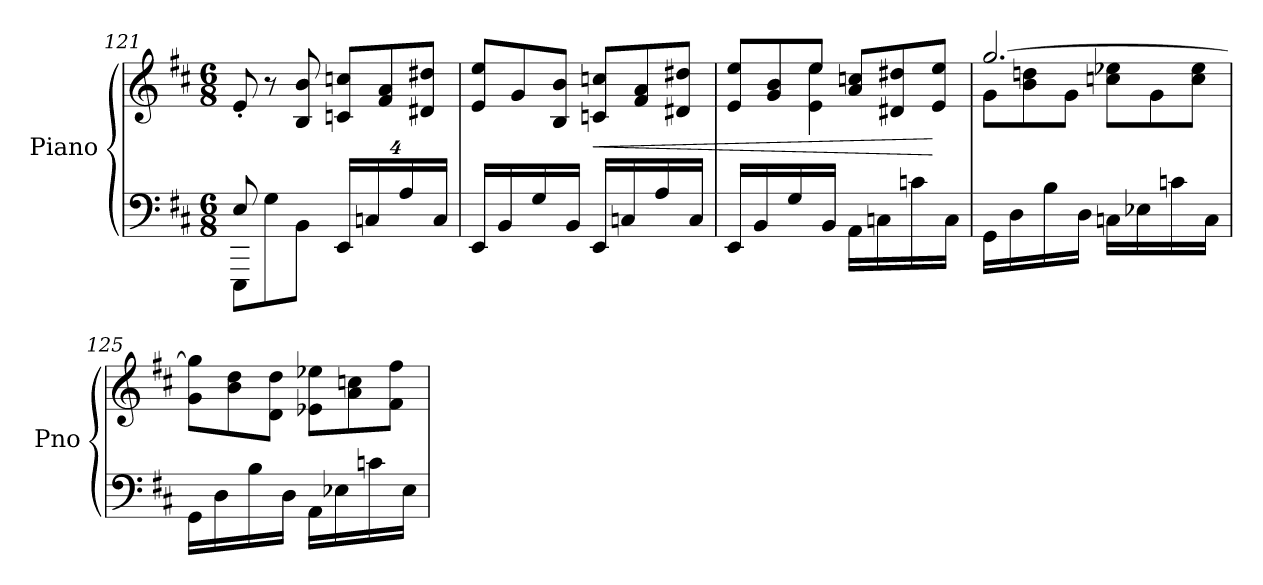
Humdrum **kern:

**kern	**kern	**dynam
*part1	*part1	*part1
*staff2	*staff1	*staff1/2
*I"Piano	*	*
*I'Pno	*	*
!!LO:LB:g=z
*clefF4	*clefG2	*
*k[f#c#]	*k[f#c#]	*
*M6/8	*M6/8	*
=121	=121	=121
*^	*	*
!	!	!	!LO:DY:b
8E/	8EEE\L	8e'/	other-dynamics
2ryy	8G\	8r	.
.	8BB\J	8B/ 8b/	.
*	*Xbrackettup	*	*
.	32%3EE/L	8cn/ 8ccn/L	.
.	32%3Cn/	.	.
.	.	8f#/ 8a/	.
.	32%3A/	.	.
8ryy	.	8d#X/ 8dd#X/J	.
.	32%3C/J	.	.
*v	*v	*	*
=122	=122	=122
*Xtuplet	*	*
32%3EE/L	8e/ 8ee/L	.
32%3BB/	.	.
.	8g/	.
32%3G/	.	.
.	8B/ 8b/J	.
32%3BB/J	.	.
!	!	!LO:HP:b
32%3EE/L	8cn/ 8ccn/L	<
32%3Cn/	.	.
.	8f#/ 8a/	.
32%3A/	.	.
.	8d#X/ 8dd#X/J	.
32%3C/J	.	.
=123	=123	=123
*	*^	*
32%3EE/L	8e/ 8ee/L	4ryy	.
32%3BB/	.	.	.
.	8g/ 8b/	.	.
32%3G/	.	.	.
.	8ee/J	4e\ 4ee\	.
32%3BB/J	.	.	.
32%3AA\L	8a/ 8ccn/L	.	.
32%3Cn\	.	.	.
.	8d#X/ 8dd#X/	4ryy	.
32%3cn\	.	.	.
.	8e/ 8ee/J	.	[
32%3C\J	.	.	.
=124	=124	=124	=124
32%3GG\L	[2.gg/	8g\L	.
32%3D\	.	.	.
.	.	8b\ 8ddn\	.
32%3B\	.	.	.
.	.	8g\J	.
32%3D\J	.	.	.
32%3Cn\L	.	8ccn\ 8ee-X\L	.
32%3E-X\	.	.	.
.	.	8g\	.
32%3cn\	.	.	.
.	.	8cc\ 8ee-\J	.
32%3C\J	.	.	.
*	*v	*v	*
=125	=125	=125
32%3GG\L	8g\ 8gg\]L	.
32%3D\	.	.
.	8b\ 8dd\	.
32%3B\	.	.
.	8d\ 8dd\J	.
32%3D\J	.	.
32%3AA\L	8e-X\ 8ee-X\L	.
32%3E-X\	.	.
.	8a\ 8ccn\	.
32%3cn\	.	.
.	8f#\ 8ff#\J	.
32%3E-\J	.	.
=	=	=
*-	*-	*-
